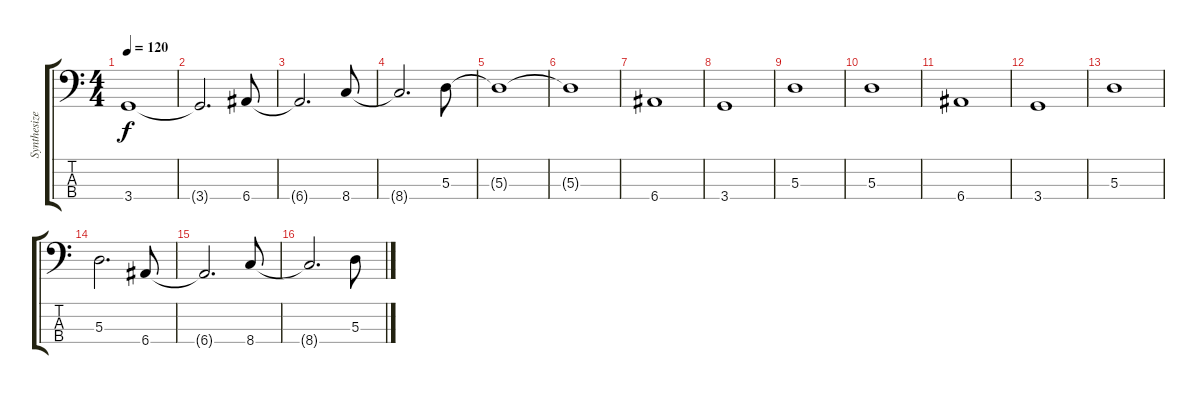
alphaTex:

\track ("Synthesizer Bass" "Synthesize") {instrument synthbass1}
\staff {score tabs}
\tuning (G2 D2 A1 E1) {hide}
\ts (4 4)
\tempo 120
\clef f4
\ks c
3.4{t}.1{dy f} |
3.4{t}.2{d} 6.4.8 |
6.4{t}.2{d} 8.4.8 |
8.4{t}.2{d} 5.3.8 |
5.3{t}.1 |
5.3{t}.1 |
6.4.1 |
3.4.1 |
5.3.1 |
5.3.1 |
6.4.1 |
3.4.1 |
5.3.1 |
5.3.2{d} 6.4.8 |
6.4{t}.2{d} 8.4.8 |
8.4{t}.2{d} 5.3.8
